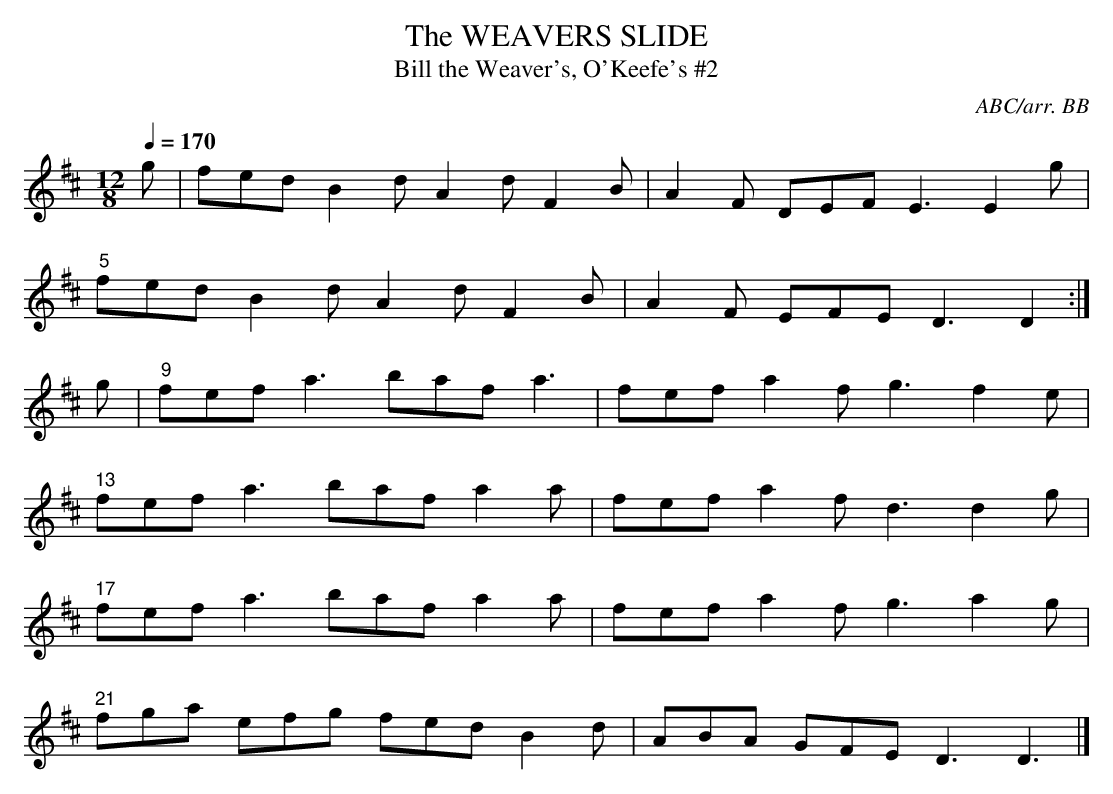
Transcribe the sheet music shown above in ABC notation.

X:1
T:WEAVERS SLIDE, The
T:Bill the Weaver's, O'Keefe's #2
C:ABC/arr. BB
M:12/8
L:1/8
Q:1/4=170
K:D
g|fed B2d A2d F2B|A2F DEF E3 E2g|
"5"fed B2d A2d F2B|A2F EFE D3 D2 :|
g|"9"fef a3 baf a3|fef a2f g3 f2e|
"13"fef a3 baf a2a|fef a2f d3 d2g|
"17"fef a3 baf a2a|fef a2f g3 a2g|
"21"fga efg fed B2d|ABA GFE D3 D3 |]
